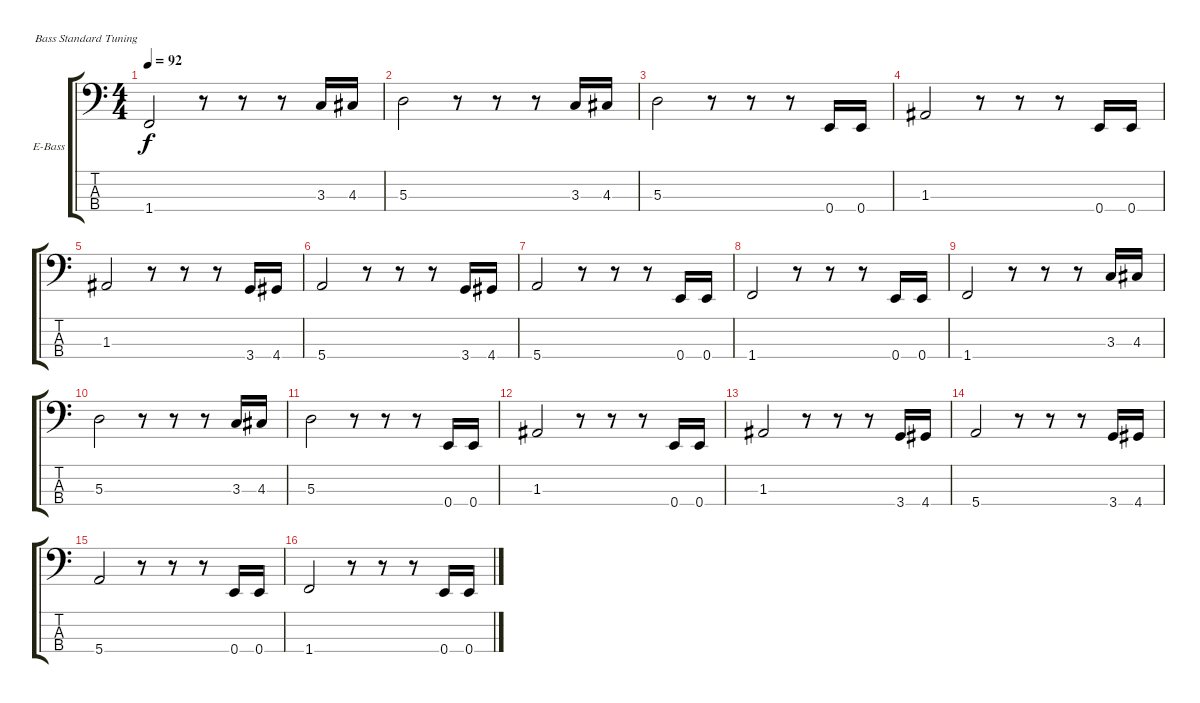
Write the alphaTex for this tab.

\defaultSystemsLayout 4
\bracketExtendMode groupsimilarinstruments
\firstSystemTrackNameOrientation horizontal
\otherSystemsTrackNameOrientation horizontal
\track ("Electric Bass" "E-Bass") {instrument electricbassfinger}
\staff {score tabs}
\tuning (G2 D2 A1 E1)
\ts (4 4)
\tempo 92
\clef f4
\scale
0.25
\ks c
1.4.2{dy f} r.8 r.8 r.8 3.3.16 4.3.16 |
\scale
0.25 5.3.2 r.8 r.8 r.8 3.3.16 4.3.16 |
\scale
0.25 5.3.2 r.8 r.8 r.8 0.4.16 0.4.16 |
\scale
0.25 1.3.2 r.8 r.8 r.8 0.4.16 0.4.16 |
\scale
0.25 1.3.2 r.8 r.8 r.8 3.4.16 4.4.16 |
\scale
0.25 5.4.2 r.8 r.8 r.8 3.4.16 4.4.16 |
\scale
0.25 5.4.2 r.8 r.8 r.8 0.4.16 0.4.16 |
\scale
0.25 1.4.2 r.8 r.8 r.8 0.4.16 0.4.16 |
\scale
0.25 1.4.2 r.8 r.8 r.8 3.3.16 4.3.16 |
\scale
0.25 5.3.2 r.8 r.8 r.8 3.3.16 4.3.16 |
\scale
0.25 5.3.2 r.8 r.8 r.8 0.4.16 0.4.16 |
\scale
0.25 1.3.2 r.8 r.8 r.8 0.4.16 0.4.16 |
\scale
0.25 1.3.2 r.8 r.8 r.8 3.4.16 4.4.16 |
\scale
0.25 5.4.2 r.8 r.8 r.8 3.4.16 4.4.16 |
\scale
0.25 5.4.2 r.8 r.8 r.8 0.4.16 0.4.16 |
\scale
0.25 1.4.2 r.8 r.8 r.8 0.4.16 0.4.16
